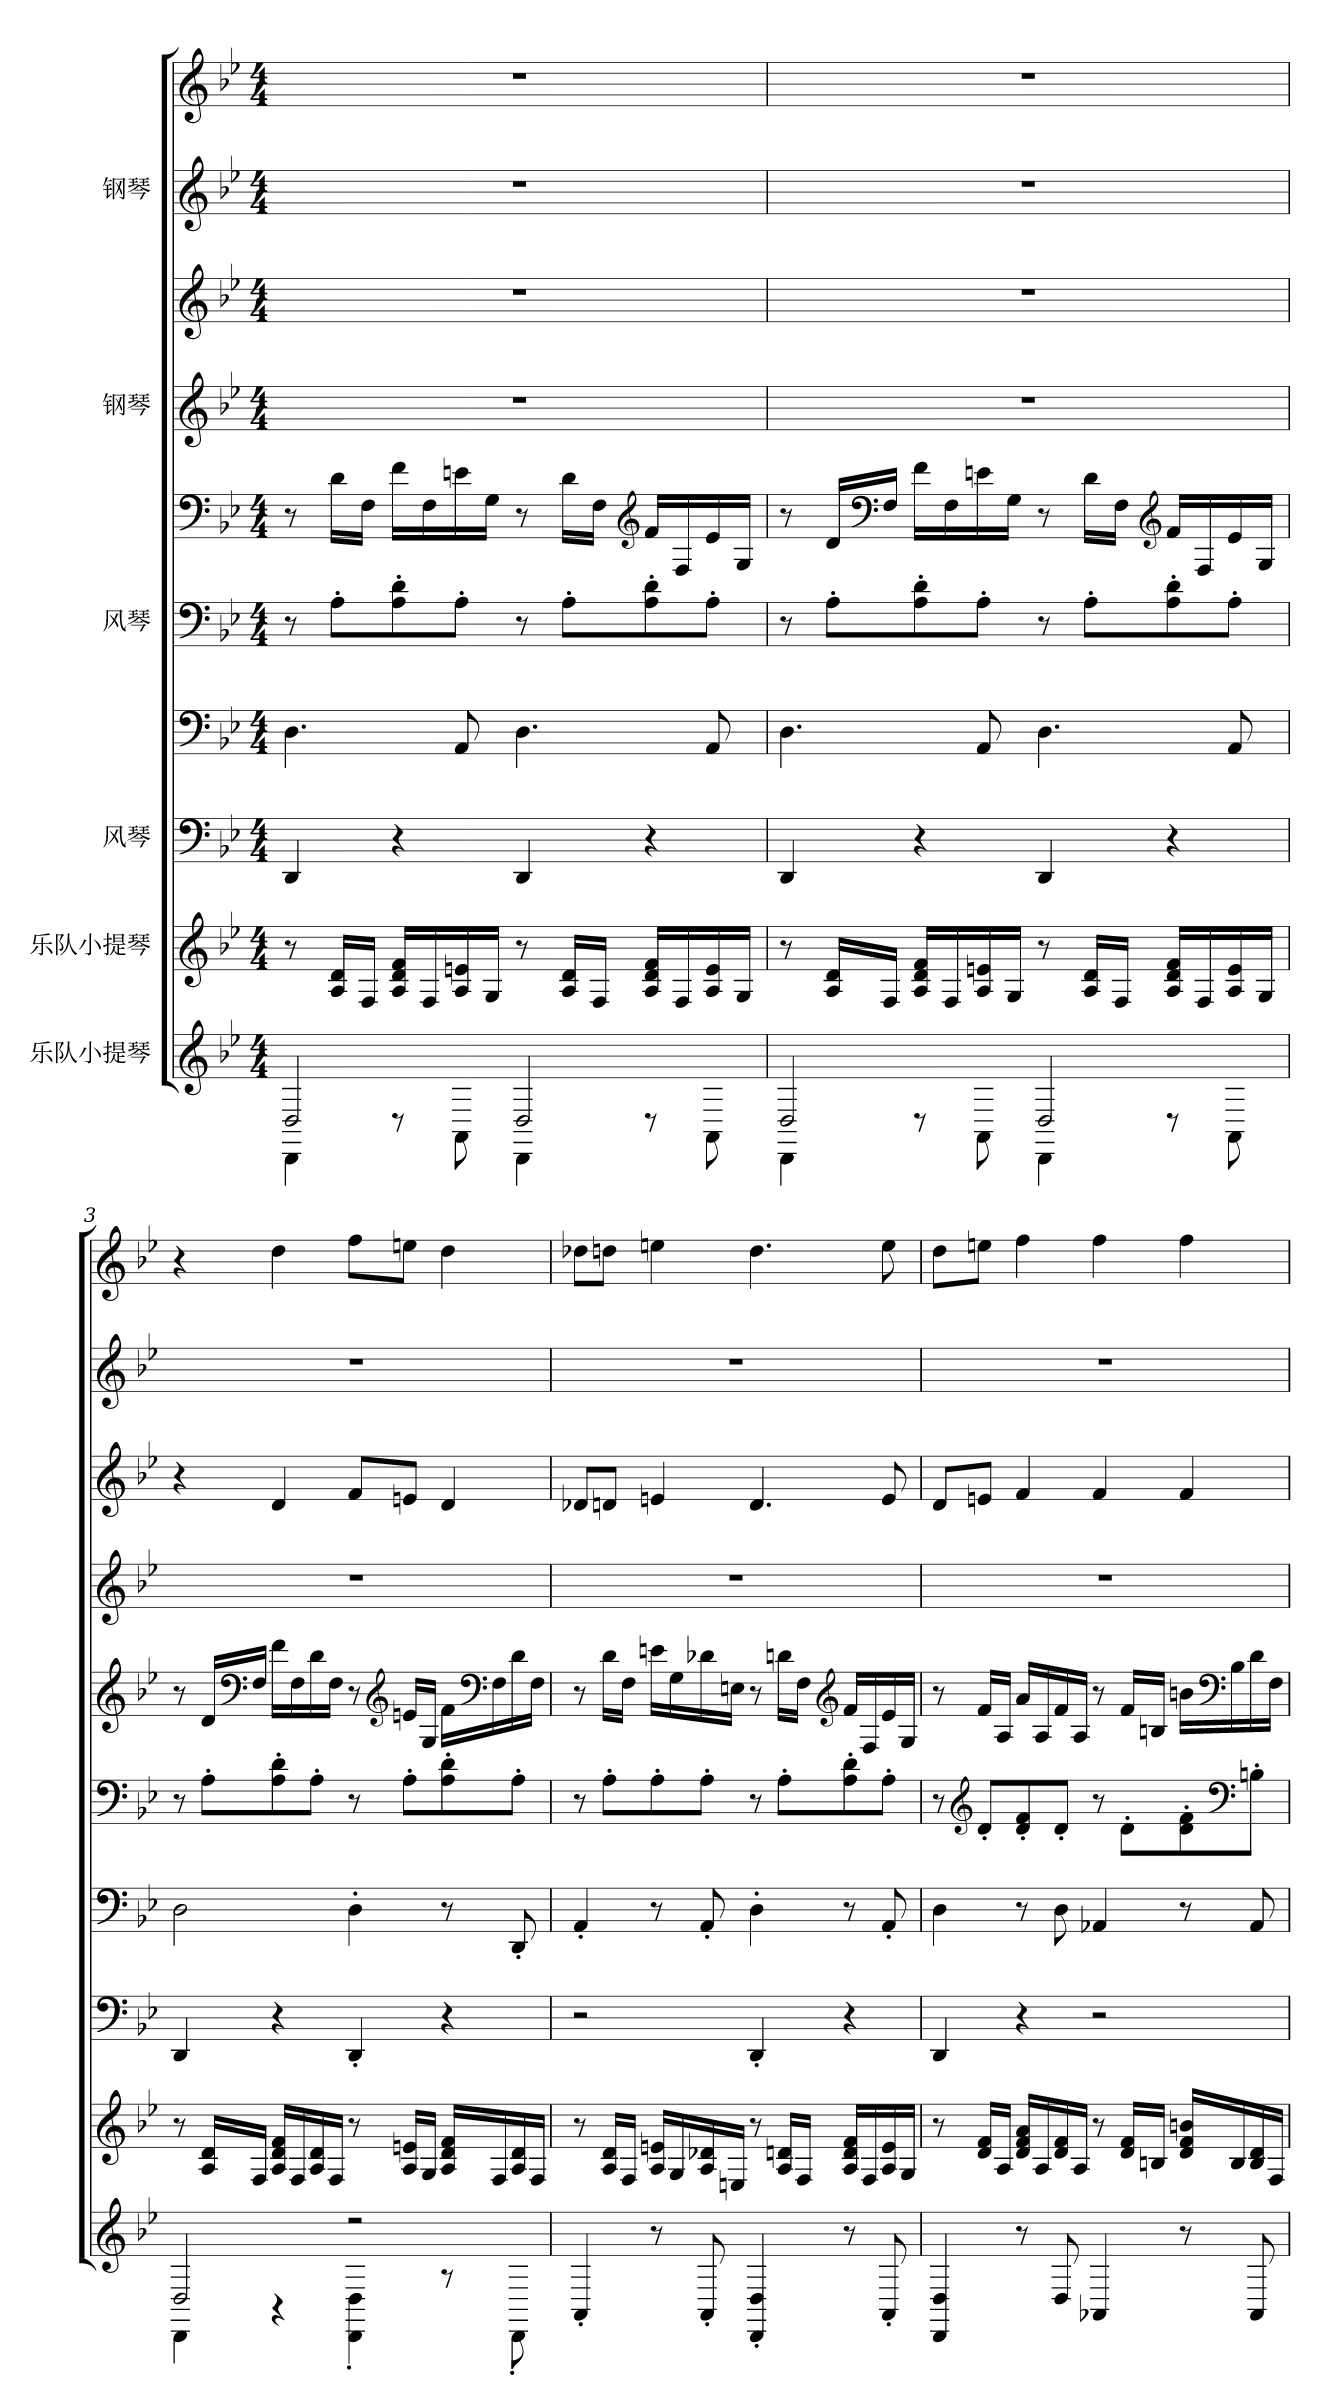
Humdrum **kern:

**kern	**kern	**kern	**kern	**kern	**kern	**kern	**kern	**kern	**kern
*part6	*part5	*part4	*part4	*part3	*part3	*part2	*part2	*part1	*part1
*staff10	*staff9	*staff8	*staff7	*staff6	*staff5	*staff4	*staff3	*staff2	*staff1
*I"乐队小提琴	*I"乐队小提琴	*I"风琴	*	*I"风琴	*	*I"钢琴	*	*I"钢琴	*
*clefG2	*clefG2	*clefF4	*clefF4	*clefF4	*clefF4	*clefG2	*clefG2	*clefG2	*clefG2
*k[b-e-]	*k[b-e-]	*k[b-e-]	*k[b-e-]	*k[b-e-]	*k[b-e-]	*k[b-e-]	*k[b-e-]	*k[b-e-]	*k[b-e-]
*M4/4	*M4/4	*M4/4	*M4/4	*M4/4	*M4/4	*M4/4	*M4/4	*M4/4	*M4/4
*MM120	*MM120	*MM120	*MM120	*MM120	*MM120	*MM120	*MM120	*MM120	*MM120
=1	=1	=1	=1	=1	=1	=1	=1	=1	=1
*^	*	*	*	*	*	*	*	*	*
2D/	4DD\	8r	4DD/	4.D\	8r	8r	1r	1r	1r	1r
.	.	16A/ 16d/LL	.	.	8A'\L	16d\LL	.	.	.	.
.	.	16F/JJ	.	.	.	16F\JJ	.	.	.	.
.	8r	16A/ 16d/ 16f/LL	4r	.	8A\' 8d\'	16f\LL	.	.	.	.
.	.	16F/	.	.	.	16F\	.	.	.	.
.	8AA\	16A/ 16en/	.	8AA/	8A'\J	16en\	.	.	.	.
.	.	16G/JJ	.	.	.	16G\JJ	.	.	.	.
2D/	4DD\	8r	4DD/	4.D\	8r	8r	.	.	.	.
.	.	16A/ 16d/LL	.	.	8A'\L	16d\LL	.	.	.	.
.	.	16F/JJ	.	.	.	16F\JJ	.	.	.	.
*	*	*	*	*	*	*clefG2	*	*	*	*
.	8r	16A/ 16d/ 16f/LL	4r	.	8A\' 8d\'	16f/LL	.	.	.	.
.	.	16F/	.	.	.	16F/	.	.	.	.
.	8AA\	16A/ 16e/	.	8AA/	8A'\J	16e/	.	.	.	.
.	.	16G/JJ	.	.	.	16G/JJ	.	.	.	.
!!LO:PB:g=z
=2	=2	=2	=2	=2	=2	=2	=2	=2	=2	=2
2D/	4DD\	8r	4DD/	4.D\	8r	8r	1r	1r	1r	1r
.	.	16A/ 16d/LL	.	.	8A'\L	16d/LL	.	.	.	.
*	*	*	*	*	*	*clefF4	*	*	*	*
.	.	16F/JJ	.	.	.	16F/JJ	.	.	.	.
.	8r	16A/ 16d/ 16f/LL	4r	.	8A\' 8d\'	16f\LL	.	.	.	.
.	.	16F/	.	.	.	16F\	.	.	.	.
.	8AA\	16A/ 16en/	.	8AA/	8A'\J	16en\	.	.	.	.
.	.	16G/JJ	.	.	.	16G\JJ	.	.	.	.
2D/	4DD\	8r	4DD/	4.D\	8r	8r	.	.	.	.
.	.	16A/ 16d/LL	.	.	8A'\L	16d\LL	.	.	.	.
.	.	16F/JJ	.	.	.	16F\JJ	.	.	.	.
*	*	*	*	*	*	*clefG2	*	*	*	*
.	8r	16A/ 16d/ 16f/LL	4r	.	8A\' 8d\'	16f/LL	.	.	.	.
.	.	16F/	.	.	.	16F/	.	.	.	.
.	8AA\	16A/ 16e/	.	8AA/	8A'\J	16e/	.	.	.	.
.	.	16G/JJ	.	.	.	16G/JJ	.	.	.	.
!!LO:PB:g=z
=3	=3	=3	=3	=3	=3	=3	=3	=3	=3	=3
2D/	4DD\	8r	4DD/	2D\	8r	8r	1r	4r	1r	4r
.	.	16A/ 16d/LL	.	.	8A'\L	16d/LL	.	.	.	.
*	*	*	*	*	*	*clefF4	*	*	*	*
.	.	16F/JJ	.	.	.	16F/JJ	.	.	.	.
.	4r	16A/ 16d/ 16f/LL	4r	.	8A\' 8d\'	16f\LL	.	4d/	.	4dd\
.	.	16F/	.	.	.	16F\	.	.	.	.
.	.	16A/ 16d/	.	.	8A'\J	16d\	.	.	.	.
.	.	16F/JJ	.	.	.	16F\JJ	.	.	.	.
2r	4DD\' 4D\'	8r	4DD'/	4D'\	8r	8r	.	8f/L	.	8ff\L
*	*	*	*	*	*	*clefG2	*	*	*	*
.	.	16A/ 16en/LL	.	.	8A'\L	16en/LL	.	8en/J	.	8een\J
.	.	16G/JJ	.	.	.	16G/JJ	.	.	.	.
.	8r	16A/ 16d/ 16f/LL	4r	8r	8A\' 8d\'	16f\LL	.	4d/	.	4dd\
*	*	*	*	*	*	*clefF4	*	*	*	*
.	.	16F/	.	.	.	16F\	.	.	.	.
.	8DD'\	16A/ 16d/	.	8DD'/	8A'\J	16d\	.	.	.	.
.	.	16F/JJ	.	.	.	16F\JJ	.	.	.	.
*v	*v	*	*	*	*	*	*	*	*	*
!!LO:PB:g=z
=4	=4	=4	=4	=4	=4	=4	=4	=4	=4
4AA'/	8r	2r	4AA'/	8r	8r	1r	8d-X/L	1r	8dd-X\L
.	16A/ 16d/LL	.	.	8A'\L	16d\LL	.	8dn/J	.	8ddn\J
.	16F/JJ	.	.	.	16F\JJ	.	.	.	.
8r	16A/ 16en/LL	.	8r	8A'\	16en\LL	.	4en/	.	4een\
.	16G/	.	.	.	16G\	.	.	.	.
8AA'/	16A/ 16d-X/	.	8AA'/	8A'\J	16d-X\	.	.	.	.
.	16En/JJ	.	.	.	16En\JJ	.	.	.	.
4DD/' 4D/'	8r	4DD'/	4D'\	8r	8r	.	4.d/	.	4.dd\
.	16A/ 16dn/LL	.	.	8A'\L	16dn\LL	.	.	.	.
.	16F/JJ	.	.	.	16F\JJ	.	.	.	.
*	*	*	*	*	*clefG2	*	*	*	*
8r	16A/ 16d/ 16f/LL	4r	8r	8A\' 8d\'	16f/LL	.	.	.	.
.	16F/	.	.	.	16F/	.	.	.	.
8AA'/	16A/ 16e/	.	8AA'/	8A'\J	16e/	.	8e/	.	8ee\
.	16G/JJ	.	.	.	16G/JJ	.	.	.	.
!!LO:PB:g=z
=5	=5	=5	=5	=5	=5	=5	=5	=5	=5
4DD/ 4D/	8r	4DD/	4D\	8r	8r	1r	8d/L	1r	8dd\L
*	*	*	*	*clefG2	*	*	*	*	*
.	16d/ 16f/LL	.	.	8d'/L	16f/LL	.	8en/J	.	8een\J
.	16A/JJ	.	.	.	16A/JJ	.	.	.	.
8r	16d/ 16f/ 16a/LL	4r	8r	8d/' 8f/'	16a/LL	.	4f/	.	4ff\
.	16A/	.	.	.	16A/	.	.	.	.
8D/	16d/ 16f/	.	8D\	8d'/J	16f/	.	.	.	.
.	16A/JJ	.	.	.	16A/JJ	.	.	.	.
4AA-X/	8r	2r	4AA-X/	8r	8r	.	4f/	.	4ff\
.	16d/ 16f/LL	.	.	8d'\L	16f/LL	.	.	.	.
.	16Bn/JJ	.	.	.	16Bn/JJ	.	.	.	.
8r	16d/ 16f/ 16bn/LL	.	8r	8d\' 8f\'	16bn\LL	.	4f/	.	4ff\
*	*	*	*	*	*clefF4	*	*	*	*
.	16B/	.	.	.	16B\	.	.	.	.
*	*	*	*	*clefF4	*	*	*	*	*
8AA-/	16B/ 16d/	.	8AA-/	8Bn'\J	16d\	.	.	.	.
.	16F/JJ	.	.	.	16F\JJ	.	.	.	.
=	=	=	=	=	=	=	=	=	=
*-	*-	*-	*-	*-	*-	*-	*-	*-	*-
